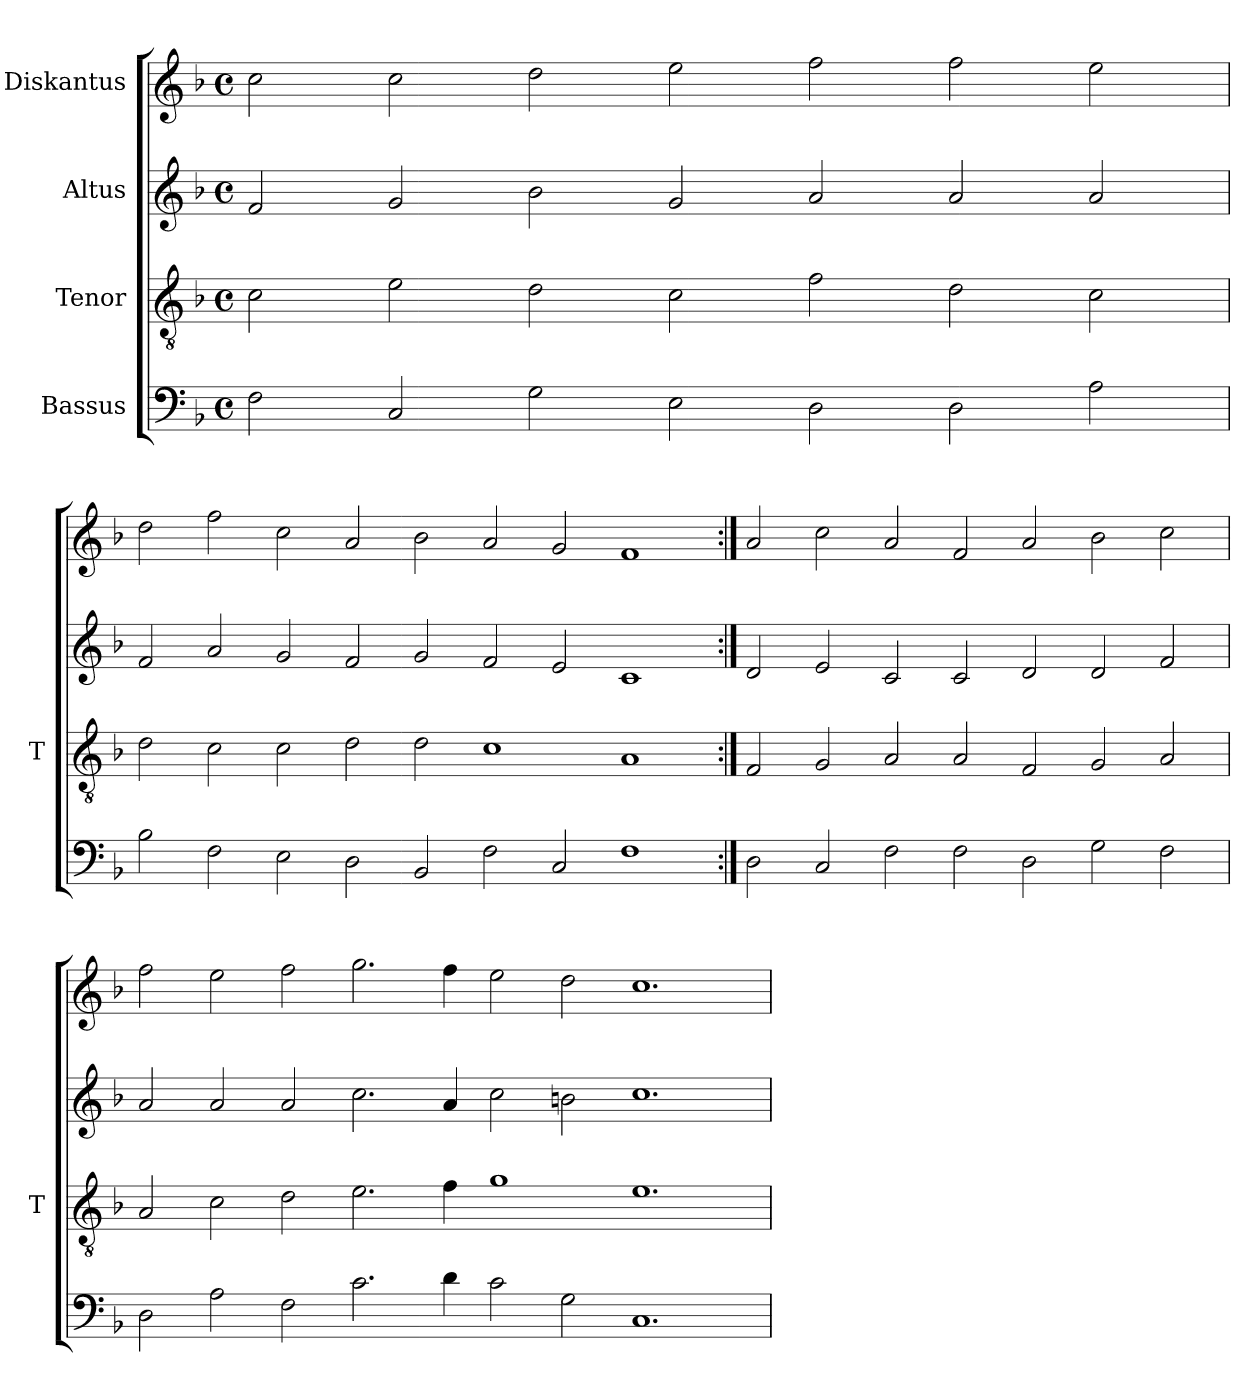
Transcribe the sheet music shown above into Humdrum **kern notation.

**kern	**kern	**kern	**kern
*part4	*part3	*part2	*part1
*staff4	*staff3	*staff2	*staff1
*I"Bassus	*I"Tenor	*I"Altus	*I"Diskantus
*	*I'T	*	*
*clefF4	*clefGv2	*clefG2	*clefG2
*k[b-]	*k[b-]	*k[b-]	*k[b-]
*M2/2	*M2/2	*M2/2	*M2/2
*met(c)	*met(c)	*met(c)	*met(c)
=	=	=	=
2F	2c	2f	2cc
2C	2e	2g	2cc
2G	2d	2b-	2dd
2E	2c	2g	2ee
2D	2f	2a	2ff
2D	2d	2a	2ff
2A	2c	2a	2ee
=	=	=	=
2B-	2d	2f	2dd
2F	2c	2a	2ff
2E	2c	2g	2cc
2D	2d	2f	2a
2BB-	2d	2g	2b-
2F	1c	2f	2a
2C	.	2e	2g
1F	1A	1c	1f
=:|!	=:|!	=:|!	=:|!
2D	2F	2d	2a
2C	2G	2e	2cc
2F	2A	2c	2a
2F	2A	2c	2f
2D	2F	2d	2a
2G	2G	2d	2b-
2F	2A	2f	2cc
=	=	=	=
2D	2A	2a	2ff
2A	2c	2a	2ee
2F	2d	2a	2ff
2.c	2.e	2.cc	2.gg
4d	4f	4a	4ff
2c	1g	2cc	2ee
2G	.	2bn	2dd
1.C	1.e	1.cc	1.cc
=	=	=	=
*-	*-	*-	*-
